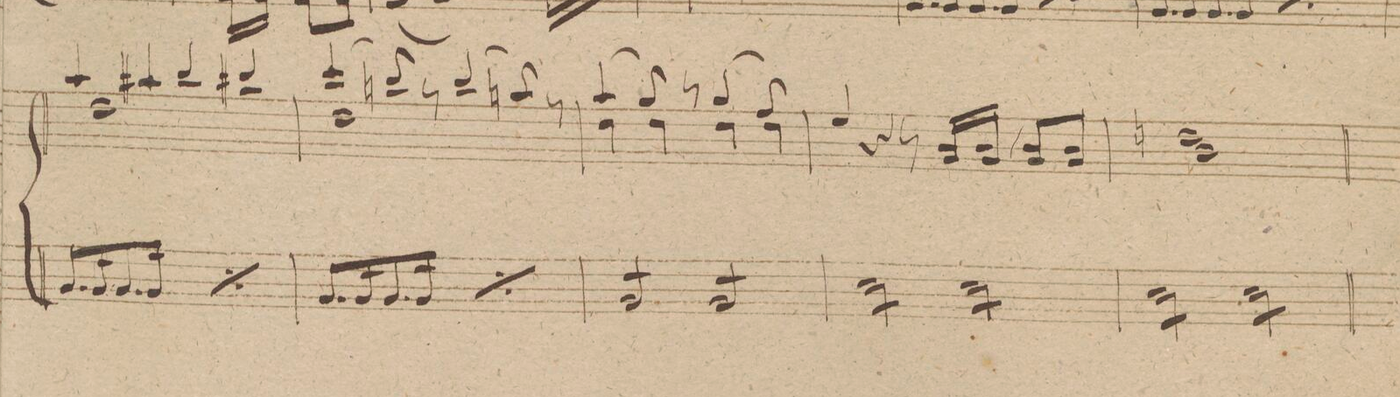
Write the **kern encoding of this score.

**kern
*I"Organo.
*clefF4
*k[f#c#g#d#]
*met(c|)
*M2/2
8.BB/L
16BB/K
8.BB/
16BB/Jk
*rep
8.BB/L
16BB/K
8.BB/
16BB/Jk
*Xrep
=169
8.BB/L
16BB/K
8.BB/
16BB/Jk
*rep
8.BB/L
16BB/K
8.BB/
16BB/Jk
*Xrep
=170
*tremolo
8BB/L
8BB/
8BB/
8BB/J
8BB/L
8BB/
8BB/
8BB/J
=171
8E\L
8E\
8E\
8E\J
8E\L
8E\
8E\
8E\J
=172
8E\L
8E\
8E\
8E\J
8E\L
8E\
8E\
8E\J
=173
*-
